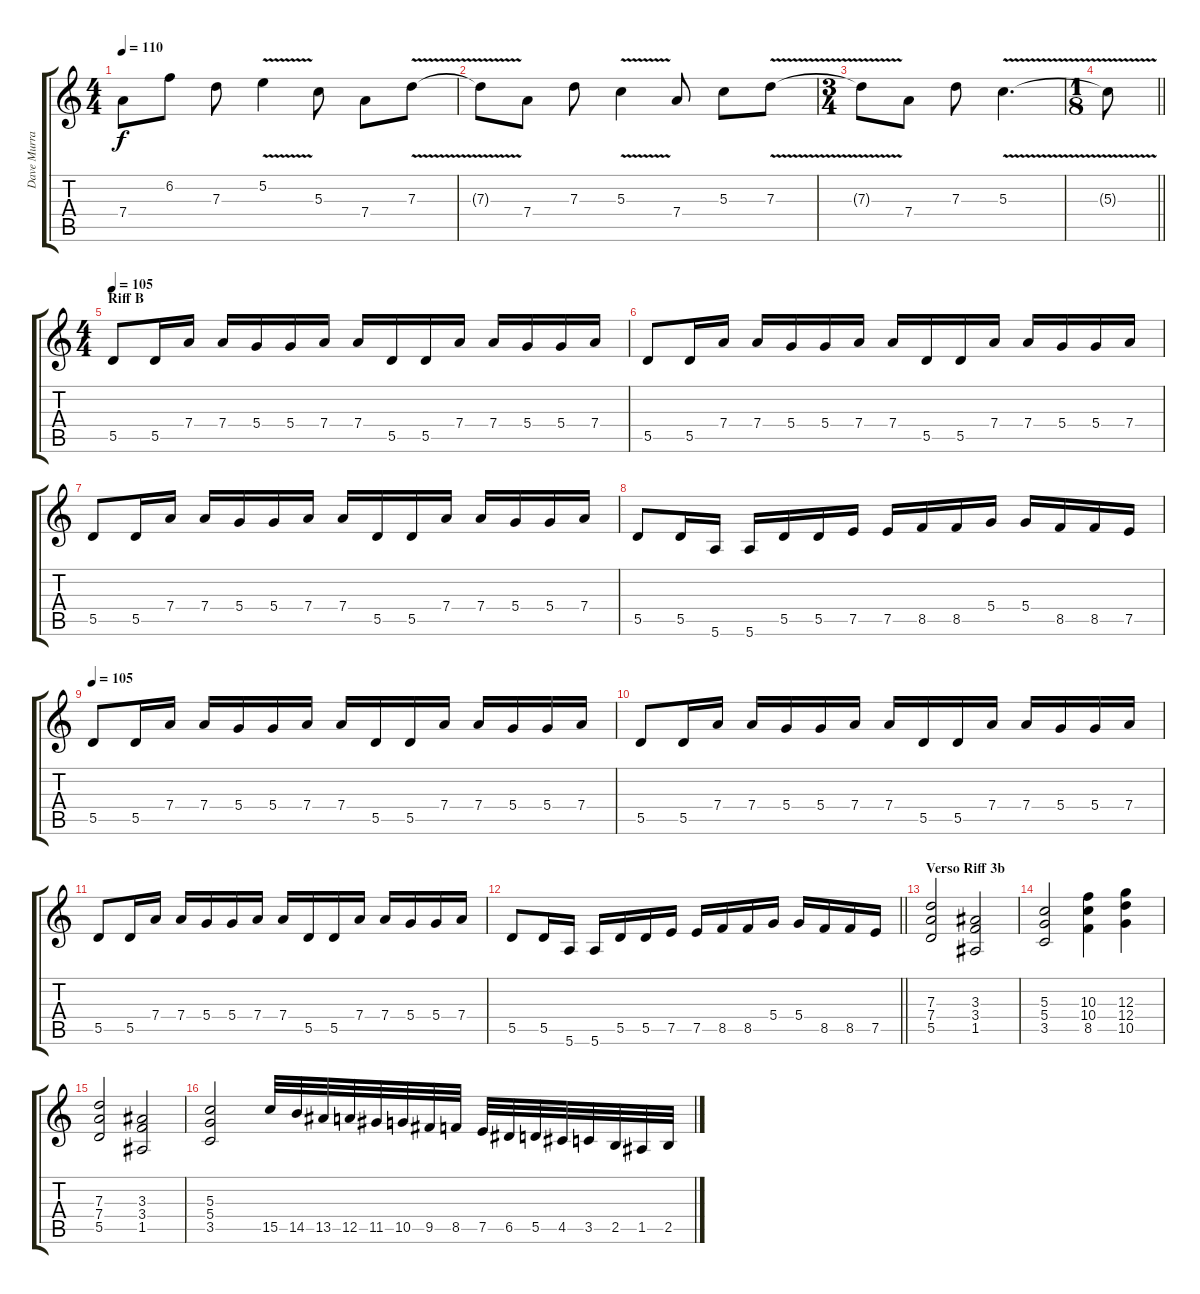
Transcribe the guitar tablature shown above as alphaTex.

\track ("Dave Murray" "Dave Murra") {instrument overdrivenguitar}
\staff {score tabs}
\tuning (E4 B3 G3 D3 A2 E2) {hide}
\ts (4 4)
\tempo 110
\clef g2
\ks c
7.4.8{dy f} 6.2.8 7.3.8 5.2{v}.4 5.3.8 7.4.8 7.3{v}.8 |
7.3{t}.8 7.4.8 7.3.8 5.3{v}.4 7.4.8 5.3.8 7.3{v}.8 |
\ts (3 4)
7.3{t}.8 7.4.8 7.3.8 5.3{v}.4{d} |
\ts (1 8)
\barLineRight lightlight
5.3{t}.8 |
\ts (4 4)
\section ("" "Riff B")
\tempo 105
5.5.8 5.5.16 7.4.16 7.4.16 5.4.16 5.4.16 7.4.16 7.4.16 5.5.16 5.5.16 7.4.16 7.4.16 5.4.16 5.4.16 7.4.16 |
5.5.8 5.5.16 7.4.16 7.4.16 5.4.16 5.4.16 7.4.16 7.4.16 5.5.16 5.5.16 7.4.16 7.4.16 5.4.16 5.4.16 7.4.16 |
5.5.8 5.5.16 7.4.16 7.4.16 5.4.16 5.4.16 7.4.16 7.4.16 5.5.16 5.5.16 7.4.16 7.4.16 5.4.16 5.4.16 7.4.16 |
5.5.8 5.5.16 5.6.16 5.6.16 5.5.16 5.5.16 7.5.16 7.5.16 8.5.16 8.5.16 5.4.16 5.4.16 8.5.16 8.5.16 7.5.16 |
\tempo 105
5.5.8 5.5.16 7.4.16 7.4.16 5.4.16 5.4.16 7.4.16 7.4.16 5.5.16 5.5.16 7.4.16 7.4.16 5.4.16 5.4.16 7.4.16 |
5.5.8 5.5.16 7.4.16 7.4.16 5.4.16 5.4.16 7.4.16 7.4.16 5.5.16 5.5.16 7.4.16 7.4.16 5.4.16 5.4.16 7.4.16 |
5.5.8 5.5.16 7.4.16 7.4.16 5.4.16 5.4.16 7.4.16 7.4.16 5.5.16 5.5.16 7.4.16 7.4.16 5.4.16 5.4.16 7.4.16 |
\barLineRight lightlight
5.5.8 5.5.16 5.6.16 5.6.16 5.5.16 5.5.16 7.5.16 7.5.16 8.5.16 8.5.16 5.4.16 5.4.16 8.5.16 8.5.16 7.5.16 |
\section ("" "Verso Riff 3b")
(7.3 7.4 5.5).2 (3.3 3.4 1.5).2 |
(5.3 5.4 3.5).2 (10.3 10.4 8.5).4 (12.3 12.4 10.5).4 |
(7.3 7.4 5.5).2 (3.3 3.4 1.5).2 |
(5.3 5.4 3.5).2 15.5.32 14.5.32 13.5.32 12.5.32 11.5.32 10.5.32 9.5.32 8.5.32 7.5.32 6.5.32 5.5.32 4.5.32 3.5.32 2.5.32 1.5.32 2.5.32
